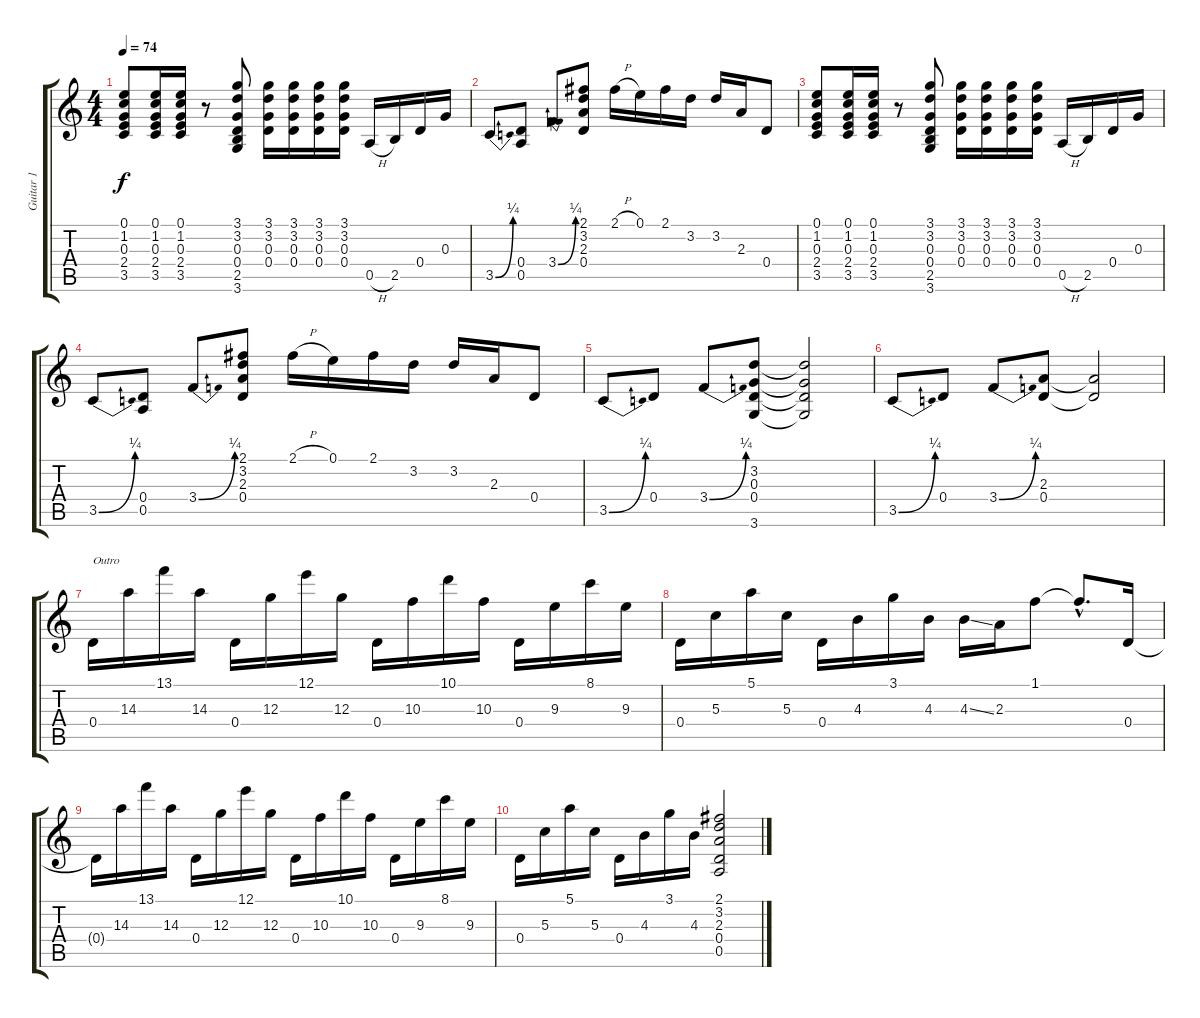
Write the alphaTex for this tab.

\track ("Guitar 1" "Guitar 1") {instrument acousticguitarsteel}
\staff {score tabs}
\tuning (E4 B3 G3 D3 A2 E2) {hide}
\ts (4 4)
\tempo 74
\clef g2
\ks c
(0.1 1.2 0.3 2.4 3.5).8{dy f} (0.1 1.2 0.3 2.4 3.5).16 (0.1 1.2 0.3 2.4 3.5).16 r.8 (3.1 3.2 0.3 0.4 2.5 3.6).8 (3.1 3.2 0.3 0.4).16 (3.1 3.2 0.3 0.4).16 (3.1 3.2 0.3 0.4).16 (3.1 3.2 0.3 0.4).16 0.5{h}.16 2.5.16 0.4.16 0.3.16 |
3.5{be (bend 0 0 60 1)}.8 (0.4 0.5).8 3.4{be (bend 0 0 60 1)}.8 (2.1 3.2 2.3 0.4).8 2.1{h}.16 0.1.16 2.1.16 3.2.16 3.2.16 2.3.16 0.4.8 |
(0.1 1.2 0.3 2.4 3.5).8 (0.1 1.2 0.3 2.4 3.5).16 (0.1 1.2 0.3 2.4 3.5).16 r.8 (3.1 3.2 0.3 0.4 2.5 3.6).8 (3.1 3.2 0.3 0.4).16 (3.1 3.2 0.3 0.4).16 (3.1 3.2 0.3 0.4).16 (3.1 3.2 0.3 0.4).16 0.5{h}.16 2.5.16 0.4.16 0.3.16 |
3.5{be (bend 0 0 60 1)}.8 (0.4 0.5).8 3.4{be (bend 0 0 60 1)}.8 (2.1 3.2 2.3 0.4).8 2.1{h}.16 0.1.16 2.1.16 3.2.16 3.2.16 2.3.16 0.4.8 |
3.5{be (bend 0 0 60 1)}.8 0.4.8 3.4{be (bend 0 0 60 1)}.8 (3.2 0.3 0.4 3.6).8 (3.2{t} 0.3{t} 0.4{t} 3.6{t}).2 |
3.5{be (bend 0 0 60 1)}.8 0.4.8 3.4{be (bend 0 0 60 1)}.8 (2.3 0.4).8 (2.3{t} 0.4{t}).2 |
0.4.16{txt "Outro"} 14.3.16 13.1.16 14.3.16 0.4.16 12.3.16 12.1.16 12.3.16 0.4.16 10.3.16 10.1.16 10.3.16 0.4.16 9.3.16 8.1.16 9.3.16 |
0.4.16 5.3.16 5.1.16 5.3.16 0.4.16 4.3.16 3.1.16 4.3.16 4.3{ss}.16 2.3.16 1.1.8 1.1{hac t}.8{d} 0.4.16 |
0.4{t}.16 14.3.16 13.1.16 14.3.16 0.4.16 12.3.16 12.1.16 12.3.16 0.4.16 10.3.16 10.1.16 10.3.16 0.4.16 9.3.16 8.1.16 9.3.16 |
0.4.16 5.3.16 5.1.16 5.3.16 0.4.16 4.3.16 3.1.16 4.3.16 (2.1 3.2 2.3 0.4 0.5).2
